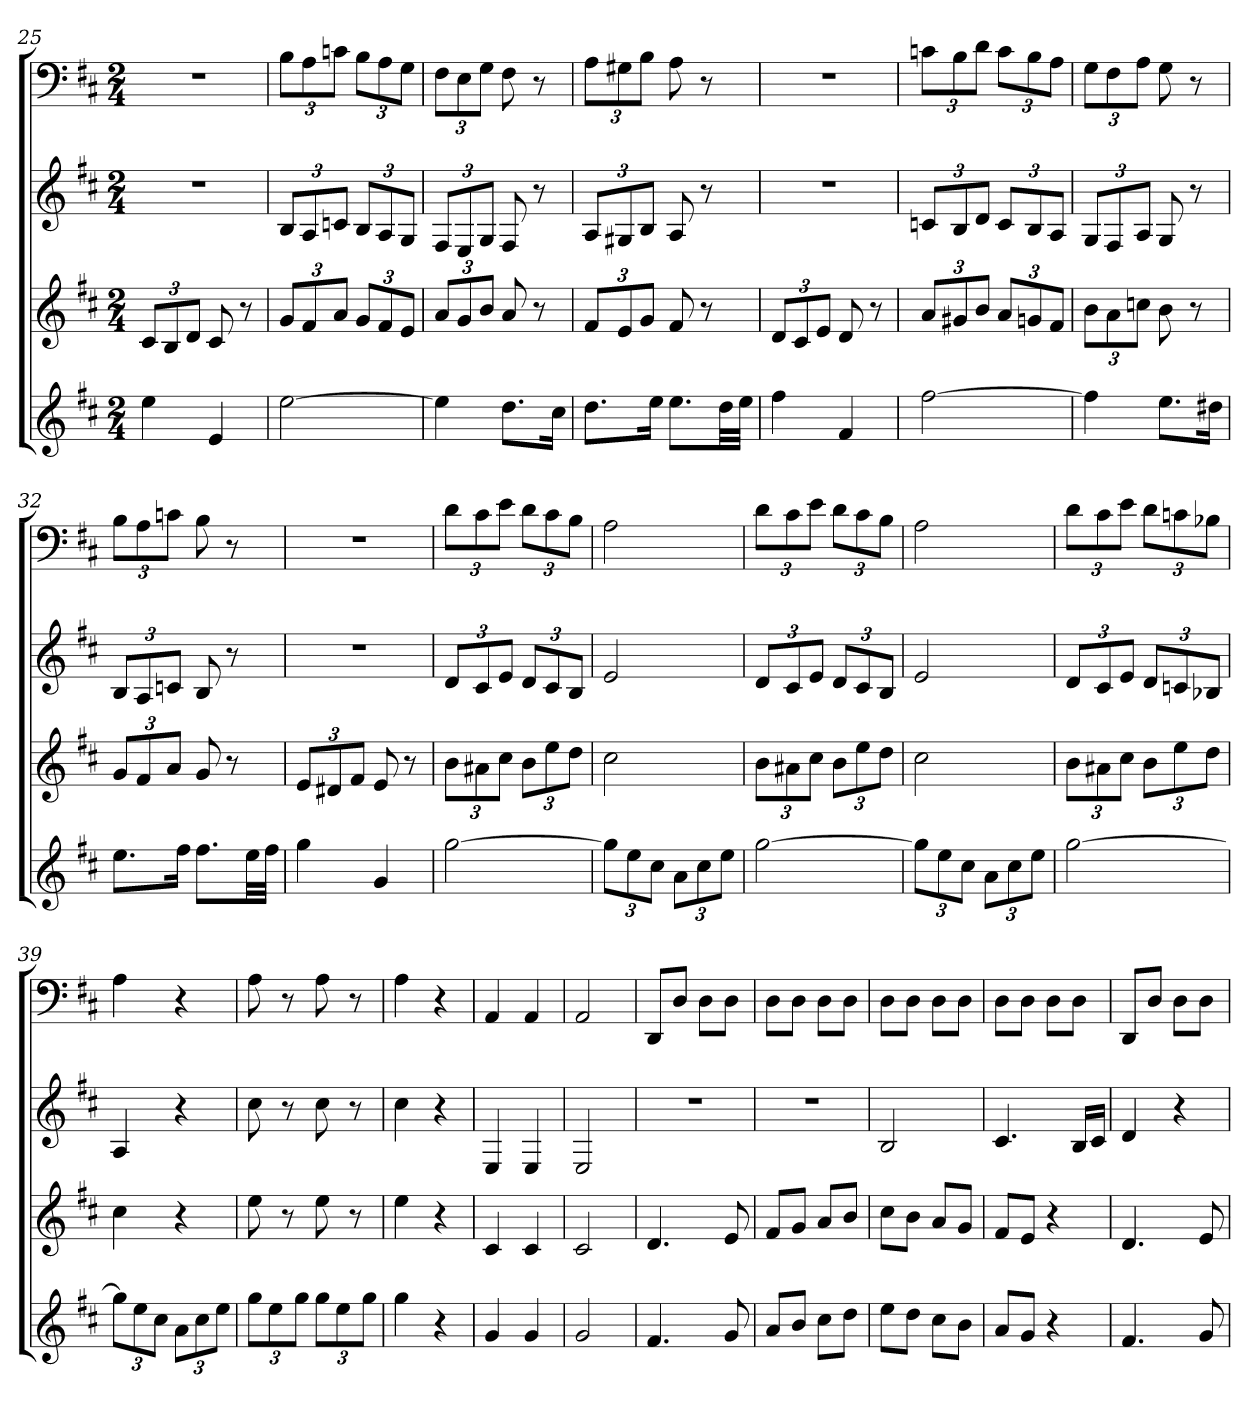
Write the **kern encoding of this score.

**kern	**kern	**kern	**kern
*part4	*part3	*part2	*part1
*staff4	*staff3	*staff2	*staff1
*k[f#c#]	*k[f#c#]	*k[f#c#]	*k[f#c#]
*D:	*D:	*D:	*D:
*M2/4	*M2/4	*M2/4	*M2/4
=25	=25	=25	=25
4ee	12c#L	2r	2r
.	12B	.	.
.	12dJ	.	.
4e	8c#	.	.
.	8r	.	.
=26	=26	=26	=26
[2ee	12gL	12BL	12BL
.	12f#	12A	12A
.	12aJ	12cnJ	12cnJ
.	12gL	12BL	12BL
.	12f#	12A	12A
.	12eJ	12GJ	12GJ
=27	=27	=27	=27
4ee]	12aL	12F#L	12F#L
.	12g	12E	12E
.	12bJ	12GJ	12GJ
8.ddL	8a	8F#	8F#
.	8r	8r	8r
16cc#Jk	.	.	.
=28	=28	=28	=28
8.ddL	12f#L	12AL	12AL
.	12e	12G#X	12G#X
.	12gJ	12BJ	12BJ
16eeJk	.	.	.
8.eeL	8f#	8A	8A
.	8r	8r	8r
32ddLL	.	.	.
32eeJJJ	.	.	.
=29	=29	=29	=29
4ff#	12dL	2r	2r
.	12c#	.	.
.	12eJ	.	.
4f#	8d	.	.
.	8r	.	.
=30	=30	=30	=30
[2ff#	12aL	12cnL	12cnL
.	12g#X	12B	12B
.	12bJ	12dJ	12dJ
.	12aL	12cL	12cL
.	12gn	12B	12B
.	12f#J	12AJ	12AJ
=31	=31	=31	=31
4ff#]	12bL	12GL	12GL
.	12a	12F#	12F#
.	12ccnJ	12AJ	12AJ
8.eeL	8b	8G	8G
.	8r	8r	8r
16dd#XJk	.	.	.
=32	=32	=32	=32
8.eeL	12gL	12BL	12BL
.	12f#	12A	12A
.	12aJ	12cnJ	12cnJ
16ff#Jk	.	.	.
8.ff#L	8g	8B	8B
.	8r	8r	8r
32eeLL	.	.	.
32ff#JJJ	.	.	.
=33	=33	=33	=33
4gg	12eL	2r	2r
.	12d#X	.	.
.	12f#J	.	.
4g	8e	.	.
.	8r	.	.
=34	=34	=34	=34
[2gg	12bL	12dL	12dL
.	12a#X	12c#	12c#
.	12cc#J	12eJ	12eJ
.	12bL	12dL	12dL
.	12ee	12c#	12c#
.	12ddJ	12BJ	12BJ
=35	=35	=35	=35
12ggL]	2cc#	2e	2A
12ee	.	.	.
12cc#J	.	.	.
12aL	.	.	.
12cc#	.	.	.
12eeJ	.	.	.
=36	=36	=36	=36
[2gg	12bL	12dL	12dL
.	12a#X	12c#	12c#
.	12cc#J	12eJ	12eJ
.	12bL	12dL	12dL
.	12ee	12c#	12c#
.	12ddJ	12BJ	12BJ
=37	=37	=37	=37
12ggL]	2cc#	2e	2A
12ee	.	.	.
12cc#J	.	.	.
12aL	.	.	.
12cc#	.	.	.
12eeJ	.	.	.
=38	=38	=38	=38
[2gg	12bL	12dL	12dL
.	12a#X	12c#	12c#
.	12cc#J	12eJ	12eJ
.	12bL	12dL	12dL
.	12ee	12cn	12cn
.	12ddJ	12B-XJ	12B-XJ
=39	=39	=39	=39
12ggL]	4cc#	4A	4A
12ee	.	.	.
12cc#J	.	.	.
12aL	4r	4r	4r
12cc#	.	.	.
12eeJ	.	.	.
=40	=40	=40	=40
12ggL	8ee	8cc#	8A
12ee	.	.	.
.	8r	8r	8r
12ggJ	.	.	.
12ggL	8ee	8cc#	8A
12ee	.	.	.
.	8r	8r	8r
12ggJ	.	.	.
=41	=41	=41	=41
4gg	4ee	4cc#	4A
4r	4r	4r	4r
=42	=42	=42	=42
4g	4c#	4E	4AA
4g	4c#	4E	4AA
=43	=43	=43	=43
2g	2c#	2E	2AA
=44	=44	=44	=44
4.f#	4.d	2r	8DDL
.	.	.	8DJ
.	.	.	8DL
8g	8e	.	8DJ
=45	=45	=45	=45
8aL	8f#L	2r	8DL
8bJ	8gJ	.	8DJ
8cc#L	8aL	.	8DL
8ddJ	8bJ	.	8DJ
=46	=46	=46	=46
8eeL	8cc#L	2B	8DL
8ddJ	8bJ	.	8DJ
8cc#L	8aL	.	8DL
8bJ	8gJ	.	8DJ
=47	=47	=47	=47
8aL	8f#L	4.c#	8DL
8gJ	8eJ	.	8DJ
4r	4r	.	8DL
.	.	16BLL	8DJ
.	.	16c#JJ	.
=48	=48	=48	=48
4.f#	4.d	4d	8DDL
.	.	.	8DJ
.	.	4r	8DL
8g	8e	.	8DJ
=	=	=	=
*-	*-	*-	*-
